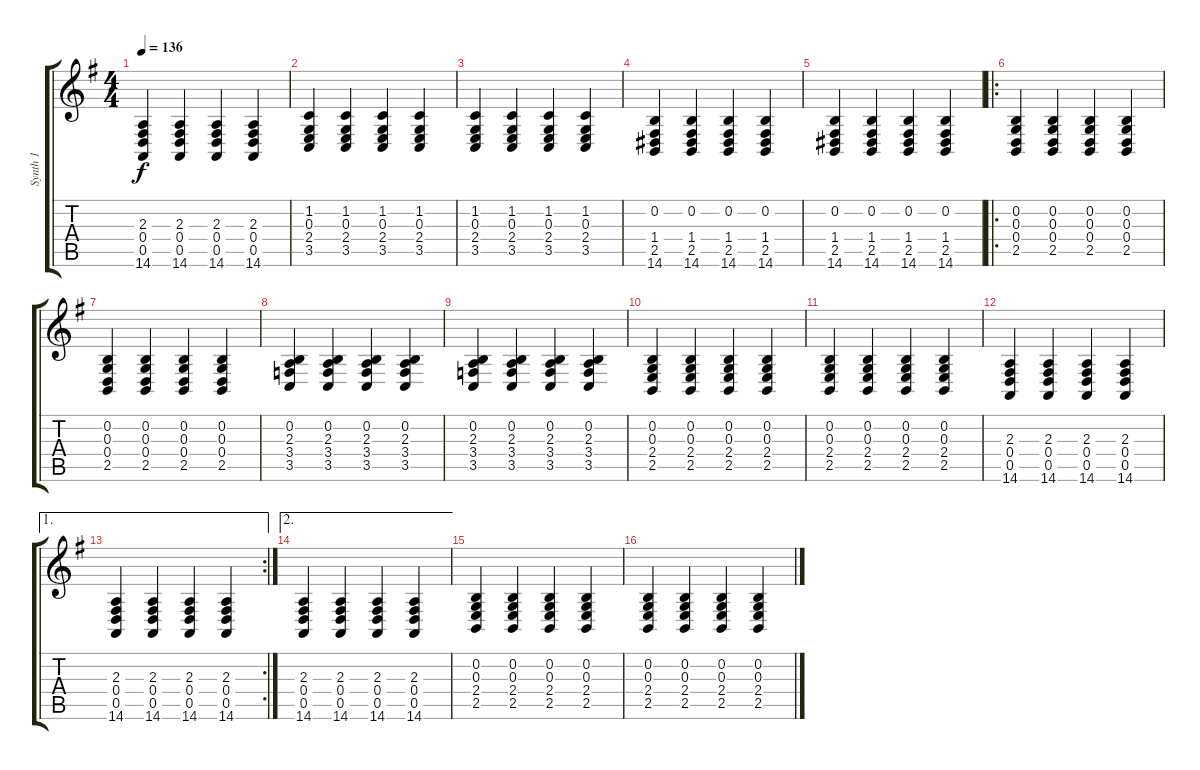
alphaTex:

\track ("Synth 1" "Synth 1") {instrument acousticgrandpiano}
\staff {score tabs}
\tuning (E4 B3 G3 D3 A2 E2) {hide}
\ts (4 4)
\tempo 136
\clef g2
\ks g
(2.3 0.4 0.5 14.6).4{dy f} (2.3 0.4 0.5 14.6).4 (2.3 0.4 0.5 14.6).4 (2.3 0.4 0.5 14.6).4 |
(1.2 0.3 2.4 3.5).4 (1.2 0.3 2.4 3.5).4 (1.2 0.3 2.4 3.5).4 (1.2 0.3 2.4 3.5).4 |
(1.2 0.3 2.4 3.5).4 (1.2 0.3 2.4 3.5).4 (1.2 0.3 2.4 3.5).4 (1.2 0.3 2.4 3.5).4 |
(0.2 1.4 2.5 14.6).4 (0.2 1.4 2.5 14.6).4 (0.2 1.4 2.5 14.6).4 (0.2 1.4 2.5 14.6).4 |
(0.2 1.4 2.5 14.6).4 (0.2 1.4 2.5 14.6).4 (0.2 1.4 2.5 14.6).4 (0.2 1.4 2.5 14.6).4 |
\ro
(0.2 0.3 0.4 2.5).4 (0.2 0.3 0.4 2.5).4 (0.2 0.3 0.4 2.5).4 (0.2 0.3 0.4 2.5).4 |
(0.2 0.3 0.4 2.5).4 (0.2 0.3 0.4 2.5).4 (0.2 0.3 0.4 2.5).4 (0.2 0.3 0.4 2.5).4 |
(0.2 2.3 3.4 3.5).4 (0.2 2.3 3.4 3.5).4 (0.2 2.3 3.4 3.5).4 (0.2 2.3 3.4 3.5).4 |
(0.2 2.3 3.4 3.5).4 (0.2 2.3 3.4 3.5).4 (0.2 2.3 3.4 3.5).4 (0.2 2.3 3.4 3.5).4 |
(0.2 0.3 2.4 2.5).4 (0.2 0.3 2.4 2.5).4 (0.2 0.3 2.4 2.5).4 (0.2 0.3 2.4 2.5).4 |
(0.2 0.3 2.4 2.5).4 (0.2 0.3 2.4 2.5).4 (0.2 0.3 2.4 2.5).4 (0.2 0.3 2.4 2.5).4 |
(2.3 0.4 0.5 14.6).4 (2.3 0.4 0.5 14.6).4 (2.3 0.4 0.5 14.6).4 (2.3 0.4 0.5 14.6).4 |
\ae 1
\rc 2
(2.3 0.4 0.5 14.6).4 (2.3 0.4 0.5 14.6).4 (2.3 0.4 0.5 14.6).4 (2.3 0.4 0.5 14.6).4 |
\ae 2
(2.3 0.4 0.5 14.6).4 (2.3 0.4 0.5 14.6).4 (2.3 0.4 0.5 14.6).4 (2.3 0.4 0.5 14.6).4 |
(0.2 0.3 2.4 2.5).4 (0.2 0.3 2.4 2.5).4 (0.2 0.3 2.4 2.5).4 (0.2 0.3 2.4 2.5).4 |
(0.2 0.3 2.4 2.5).4 (0.2 0.3 2.4 2.5).4 (0.2 0.3 2.4 2.5).4 (0.2 0.3 2.4 2.5).4
